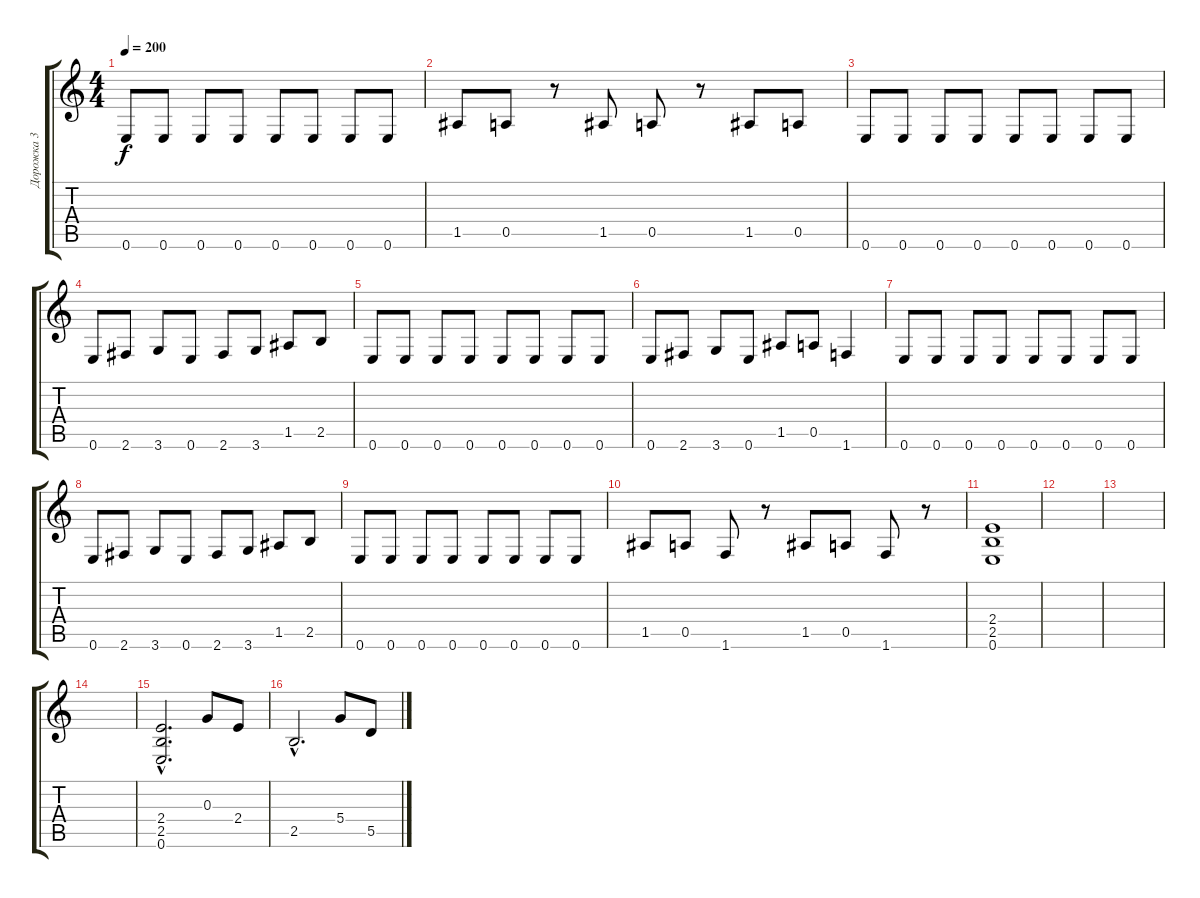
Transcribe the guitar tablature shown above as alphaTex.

\track ("Дорожка 3" "Дорожка 3") {instrument overdrivenguitar}
\staff {score tabs}
\tuning (E4 B3 G3 D3 A2 E2) {hide}
\ts (4 4)
\tempo 200
\clef g2
\ks c
0.6.8{dy f} 0.6.8 0.6.8 0.6.8 0.6.8 0.6.8 0.6.8 0.6.8 |
1.5.8 0.5.8 r.8 1.5.8 0.5.8 r.8 1.5.8 0.5.8 |
0.6.8 0.6.8 0.6.8 0.6.8 0.6.8 0.6.8 0.6.8 0.6.8 |
0.6.8 2.6.8 3.6.8 0.6.8 2.6.8 3.6.8 1.5.8 2.5.8 |
0.6.8 0.6.8 0.6.8 0.6.8 0.6.8 0.6.8 0.6.8 0.6.8 |
0.6.8 2.6.8 3.6.8 0.6.8 1.5.8 0.5.8 1.6.4 |
0.6.8 0.6.8 0.6.8 0.6.8 0.6.8 0.6.8 0.6.8 0.6.8 |
0.6.8 2.6.8 3.6.8 0.6.8 2.6.8 3.6.8 1.5.8 2.5.8 |
0.6.8 0.6.8 0.6.8 0.6.8 0.6.8 0.6.8 0.6.8 0.6.8 |
1.5.8 0.5.8 1.6.8 r.8 1.5.8 0.5.8 1.6.8 r.8 |
(2.4 2.5 0.6).1 |
|
|
|
(2.4{hac} 2.5{hac} 0.6{hac}).2{d} 0.3.8 2.4.8 |
2.5{hac}.2{d} 5.4.8 5.5.8
